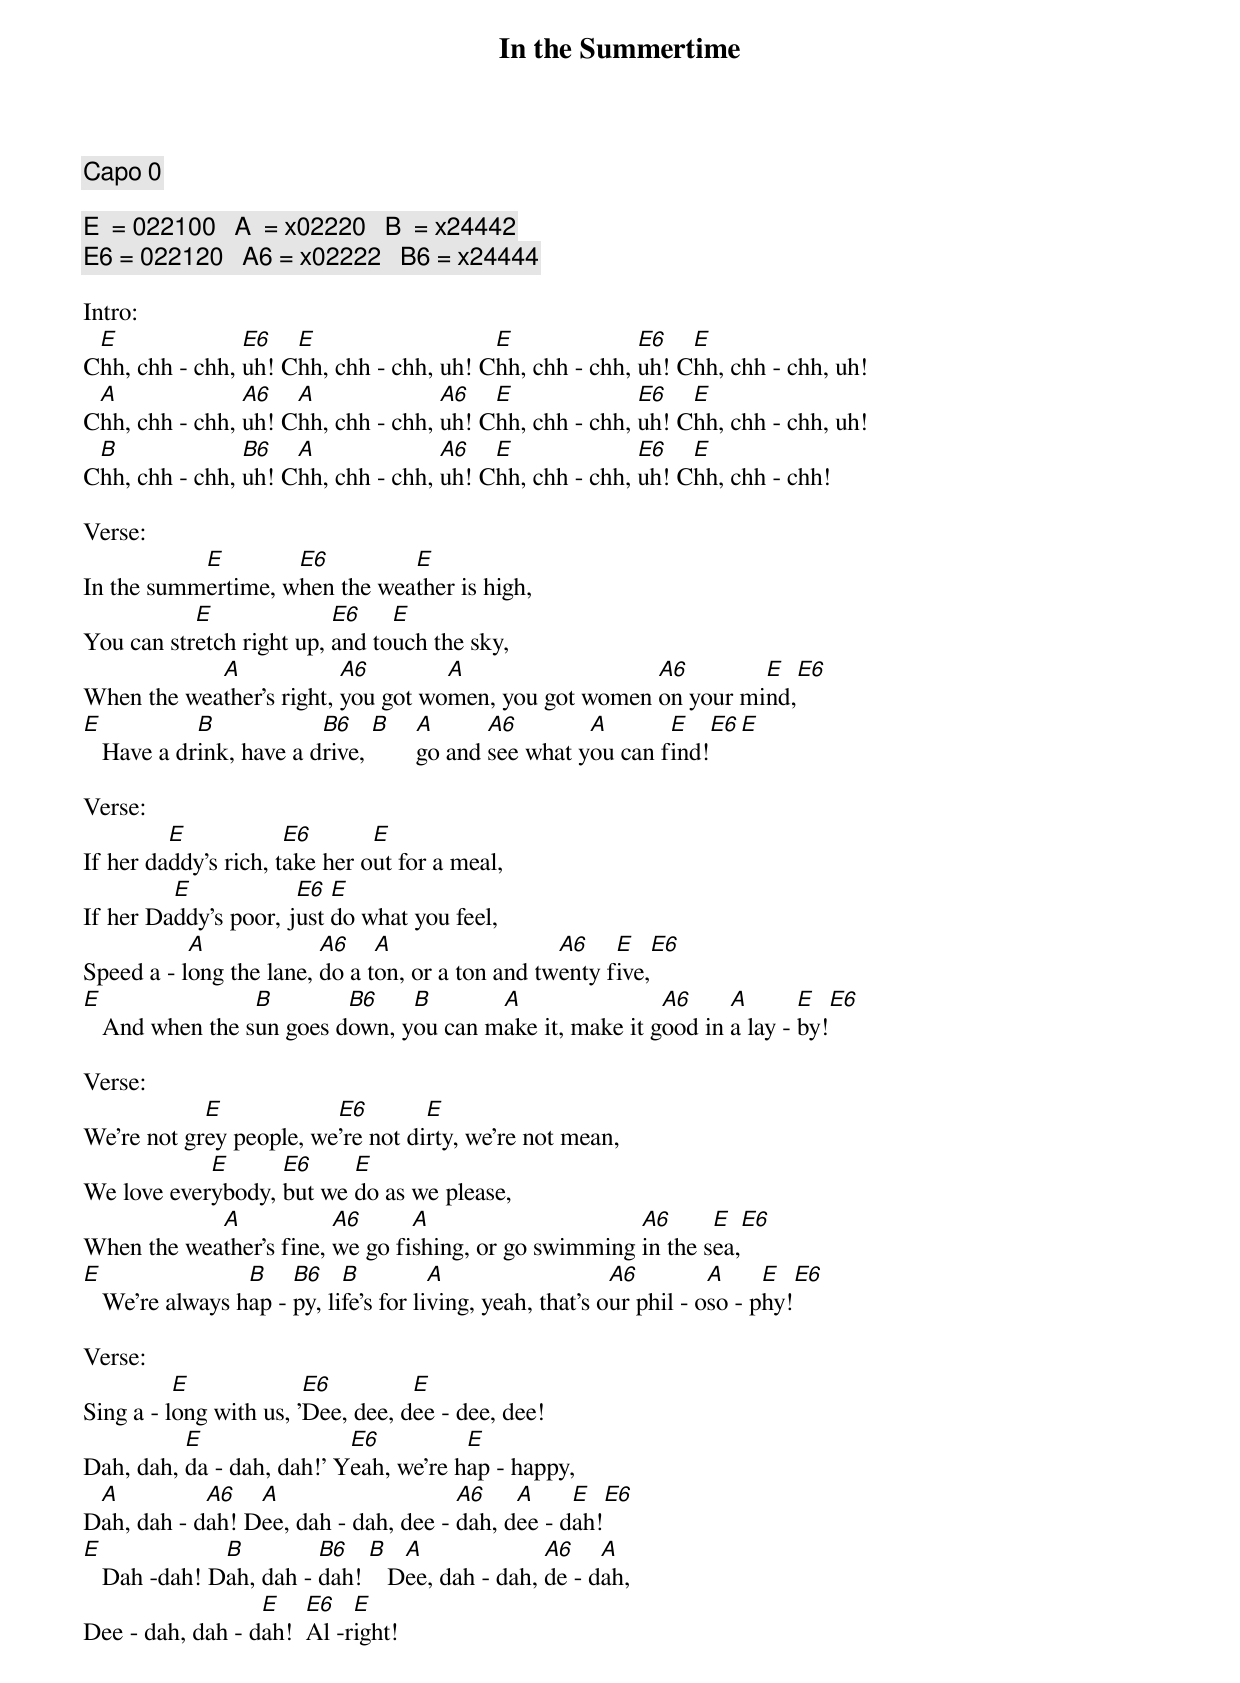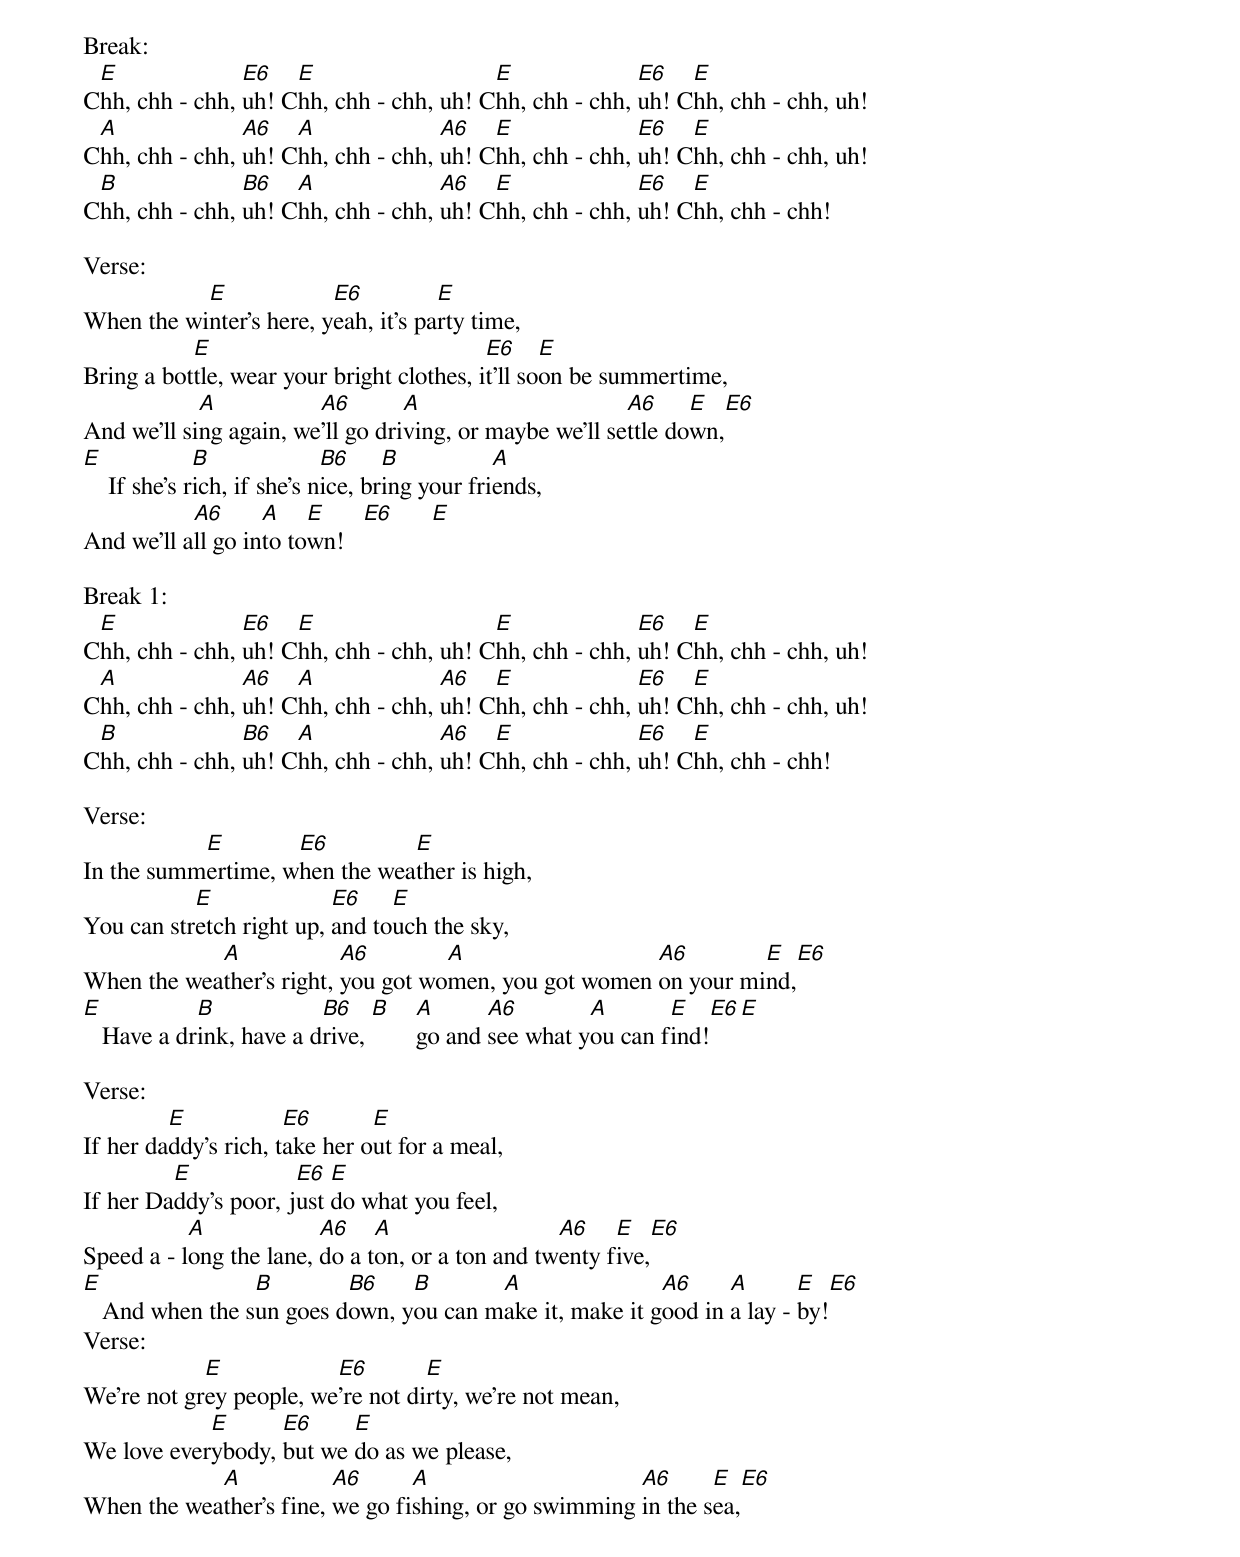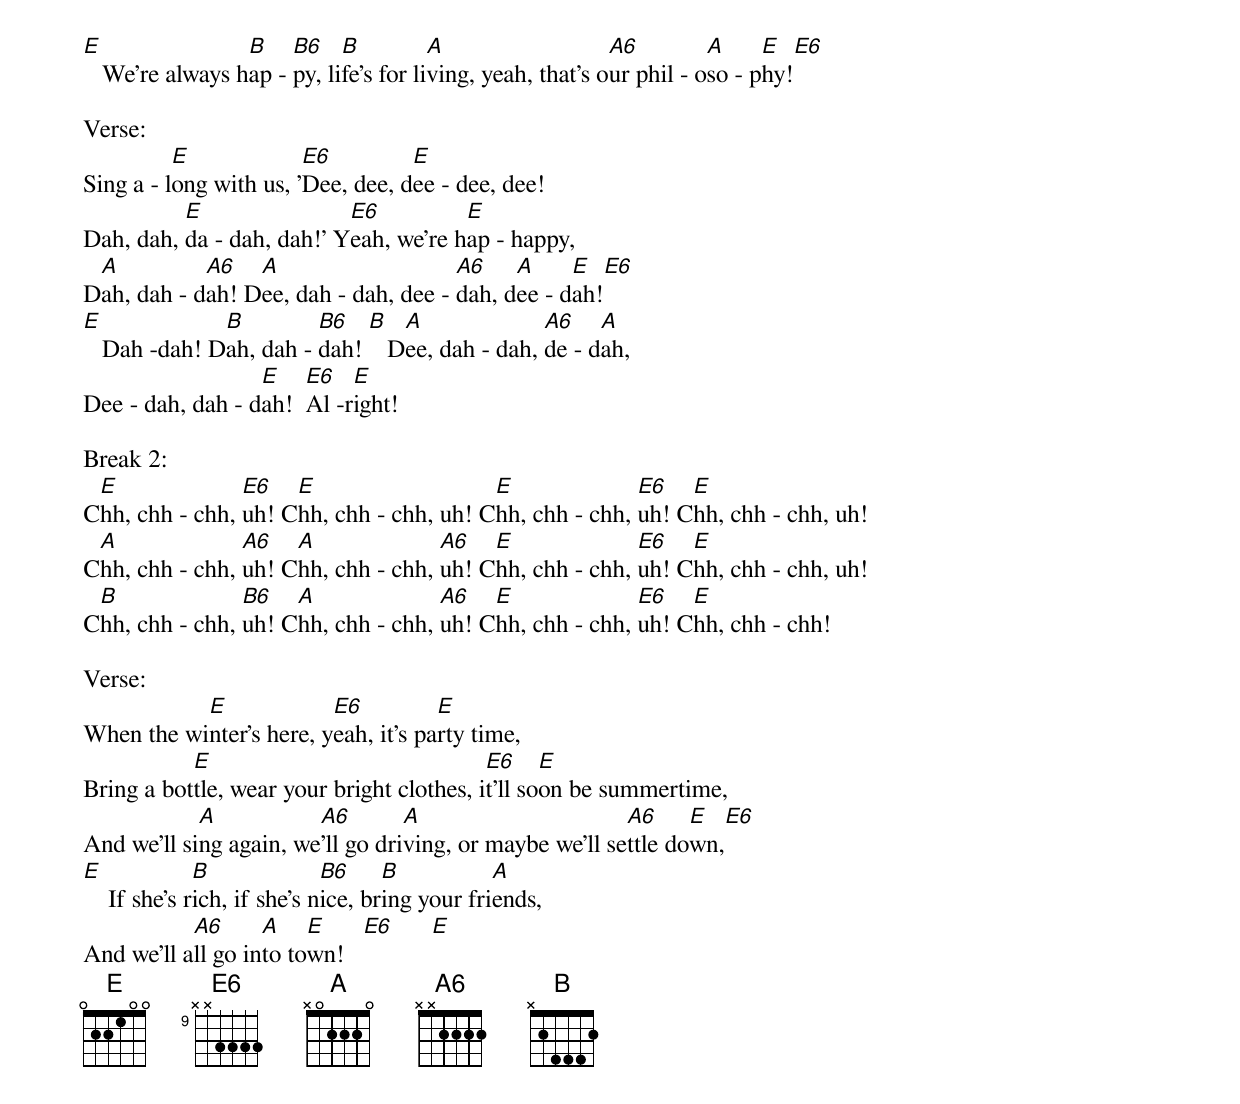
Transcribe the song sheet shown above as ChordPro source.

{title:In the Summertime}
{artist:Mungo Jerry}
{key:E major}
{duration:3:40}
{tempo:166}
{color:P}

{comment: Capo 0}

{comment: E  = 022100   A  = x02220   B  = x24442}
{comment: E6 = 022120   A6 = x02222   B6 = x24444}

Intro:
C[E]hh, chh - chh, [E6]uh! C[E]hh, chh - chh, uh! C[E]hh, chh - chh, [E6]uh! C[E]hh, chh - chh, uh!
C[A]hh, chh - chh, [A6]uh! C[A]hh, chh - chh, [A6]uh! C[E]hh, chh - chh, [E6]uh! C[E]hh, chh - chh, uh!
C[B]hh, chh - chh, [B6]uh! C[A]hh, chh - chh, [A6]uh! C[E]hh, chh - chh, [E6]uh! C[E]hh, chh - chh!

Verse:
In the summ[E]ertime, w[E6]hen the wea[E]ther is high,
You can str[E]etch right up, [E6]and to[E]uch the sky,
When the wea[A]ther's right, [A6]you got wo[A]men, you got women [A6]on your mi[E]nd,[E6]
[E]   Have a dr[B]ink, have a d[B6]rive, [B]    [A]go and [A6]see what y[A]ou can f[E]ind![E6][E]

Verse:
If her da[E]ddy's rich, t[E6]ake her o[E]ut for a meal,
If her Da[E]ddy's poor, j[E6]ust [E]do what you feel,
Speed a - l[A]ong the lane, [A6]do a t[A]on, or a ton and tw[A6]enty f[E]ive,[E6]
[E]   And when the s[B]un goes d[B6]own, y[B]ou can m[A]ake it, make it g[A6]ood in [A]a lay - [E]by![E6]

Verse:
We're not gr[E]ey people, we[E6]'re not di[E]rty, we're not mean,
We love ever[E]ybody, [E6]but we [E]do as we please,
When the wea[A]ther's fine, [A6]we go fi[A]shing, or go swimming [A6]in the s[E]ea,[E6]
[E]   We're always h[B]ap - [B6]py, li[B]fe's for li[A]ving, yeah, that's o[A6]ur phil - o[A]so - p[E]hy![E6]

Verse:
Sing a - l[E]ong with us, '[E6]Dee, dee, d[E]ee - dee, dee!
Dah, dah, [E]da - dah, dah!' Y[E6]eah, we're h[E]ap - happy,
D[A]ah, dah - d[A6]ah! D[A]ee, dah - dah, dee - [A6]dah, d[A]ee - d[E]ah![E6]
[E]   Dah -dah! D[B]ah, dah - [B6]dah! [B]   D[A]ee, dah - dah, [A6]de - d[A]ah,
Dee - dah, dah - d[E]ah!  [E6]Al -r[E]ight!

Break:
C[E]hh, chh - chh, [E6]uh! C[E]hh, chh - chh, uh! C[E]hh, chh - chh, [E6]uh! C[E]hh, chh - chh, uh!
C[A]hh, chh - chh, [A6]uh! C[A]hh, chh - chh, [A6]uh! C[E]hh, chh - chh, [E6]uh! C[E]hh, chh - chh, uh!
C[B]hh, chh - chh, [B6]uh! C[A]hh, chh - chh, [A6]uh! C[E]hh, chh - chh, [E6]uh! C[E]hh, chh - chh!

Verse:
When the wi[E]nter's here, y[E6]eah, it's pa[E]rty time,
Bring a bot[E]tle, wear your bright clothes, i[E6]t'll so[E]on be summertime,
And we'll si[A]ng again, we[A6]'ll go dri[A]ving, or maybe we'll se[A6]ttle do[E]wn,[E6]
[E]    If she's r[B]ich, if she's n[B6]ice, br[B]ing your fri[A]ends,
And we'll a[A6]ll go in[A]to to[E]wn!   [E6]      [E]

Break 1:
C[E]hh, chh - chh, [E6]uh! C[E]hh, chh - chh, uh! C[E]hh, chh - chh, [E6]uh! C[E]hh, chh - chh, uh!
C[A]hh, chh - chh, [A6]uh! C[A]hh, chh - chh, [A6]uh! C[E]hh, chh - chh, [E6]uh! C[E]hh, chh - chh, uh!
C[B]hh, chh - chh, [B6]uh! C[A]hh, chh - chh, [A6]uh! C[E]hh, chh - chh, [E6]uh! C[E]hh, chh - chh!

Verse:
In the summ[E]ertime, w[E6]hen the wea[E]ther is high,
You can str[E]etch right up, [E6]and to[E]uch the sky,
When the wea[A]ther's right, [A6]you got wo[A]men, you got women [A6]on your mi[E]nd,[E6]
[E]   Have a dr[B]ink, have a d[B6]rive, [B]    [A]go and [A6]see what y[A]ou can f[E]ind![E6][E]

Verse:
If her da[E]ddy's rich, t[E6]ake her o[E]ut for a meal,
If her Da[E]ddy's poor, j[E6]ust [E]do what you feel,
Speed a - l[A]ong the lane, [A6]do a t[A]on, or a ton and tw[A6]enty f[E]ive,[E6]
[E]   And when the s[B]un goes d[B6]own, y[B]ou can m[A]ake it, make it g[A6]ood in [A]a lay - [E]by![E6]
Verse:
We're not gr[E]ey people, we[E6]'re not di[E]rty, we're not mean,
We love ever[E]ybody, [E6]but we [E]do as we please,
When the wea[A]ther's fine, [A6]we go fi[A]shing, or go swimming [A6]in the s[E]ea,[E6]
[E]   We're always h[B]ap - [B6]py, li[B]fe's for li[A]ving, yeah, that's o[A6]ur phil - o[A]so - p[E]hy![E6]

Verse:
Sing a - l[E]ong with us, '[E6]Dee, dee, d[E]ee - dee, dee!
Dah, dah, [E]da - dah, dah!' Y[E6]eah, we're h[E]ap - happy,
D[A]ah, dah - d[A6]ah! D[A]ee, dah - dah, dee - [A6]dah, d[A]ee - d[E]ah![E6]
[E]   Dah -dah! D[B]ah, dah - [B6]dah! [B]   D[A]ee, dah - dah, [A6]de - d[A]ah,
Dee - dah, dah - d[E]ah!  [E6]Al -r[E]ight!

Break 2:
C[E]hh, chh - chh, [E6]uh! C[E]hh, chh - chh, uh! C[E]hh, chh - chh, [E6]uh! C[E]hh, chh - chh, uh!
C[A]hh, chh - chh, [A6]uh! C[A]hh, chh - chh, [A6]uh! C[E]hh, chh - chh, [E6]uh! C[E]hh, chh - chh, uh!
C[B]hh, chh - chh, [B6]uh! C[A]hh, chh - chh, [A6]uh! C[E]hh, chh - chh, [E6]uh! C[E]hh, chh - chh!

Verse:
When the wi[E]nter's here, y[E6]eah, it's pa[E]rty time,
Bring a bot[E]tle, wear your bright clothes, i[E6]t'll so[E]on be summertime,
And we'll si[A]ng again, we[A6]'ll go dri[A]ving, or maybe we'll se[A6]ttle do[E]wn,[E6]
[E]    If she's r[B]ich, if she's n[B6]ice, br[B]ing your fri[A]ends,
And we'll a[A6]ll go in[A]to to[E]wn!   [E6]      [E]
